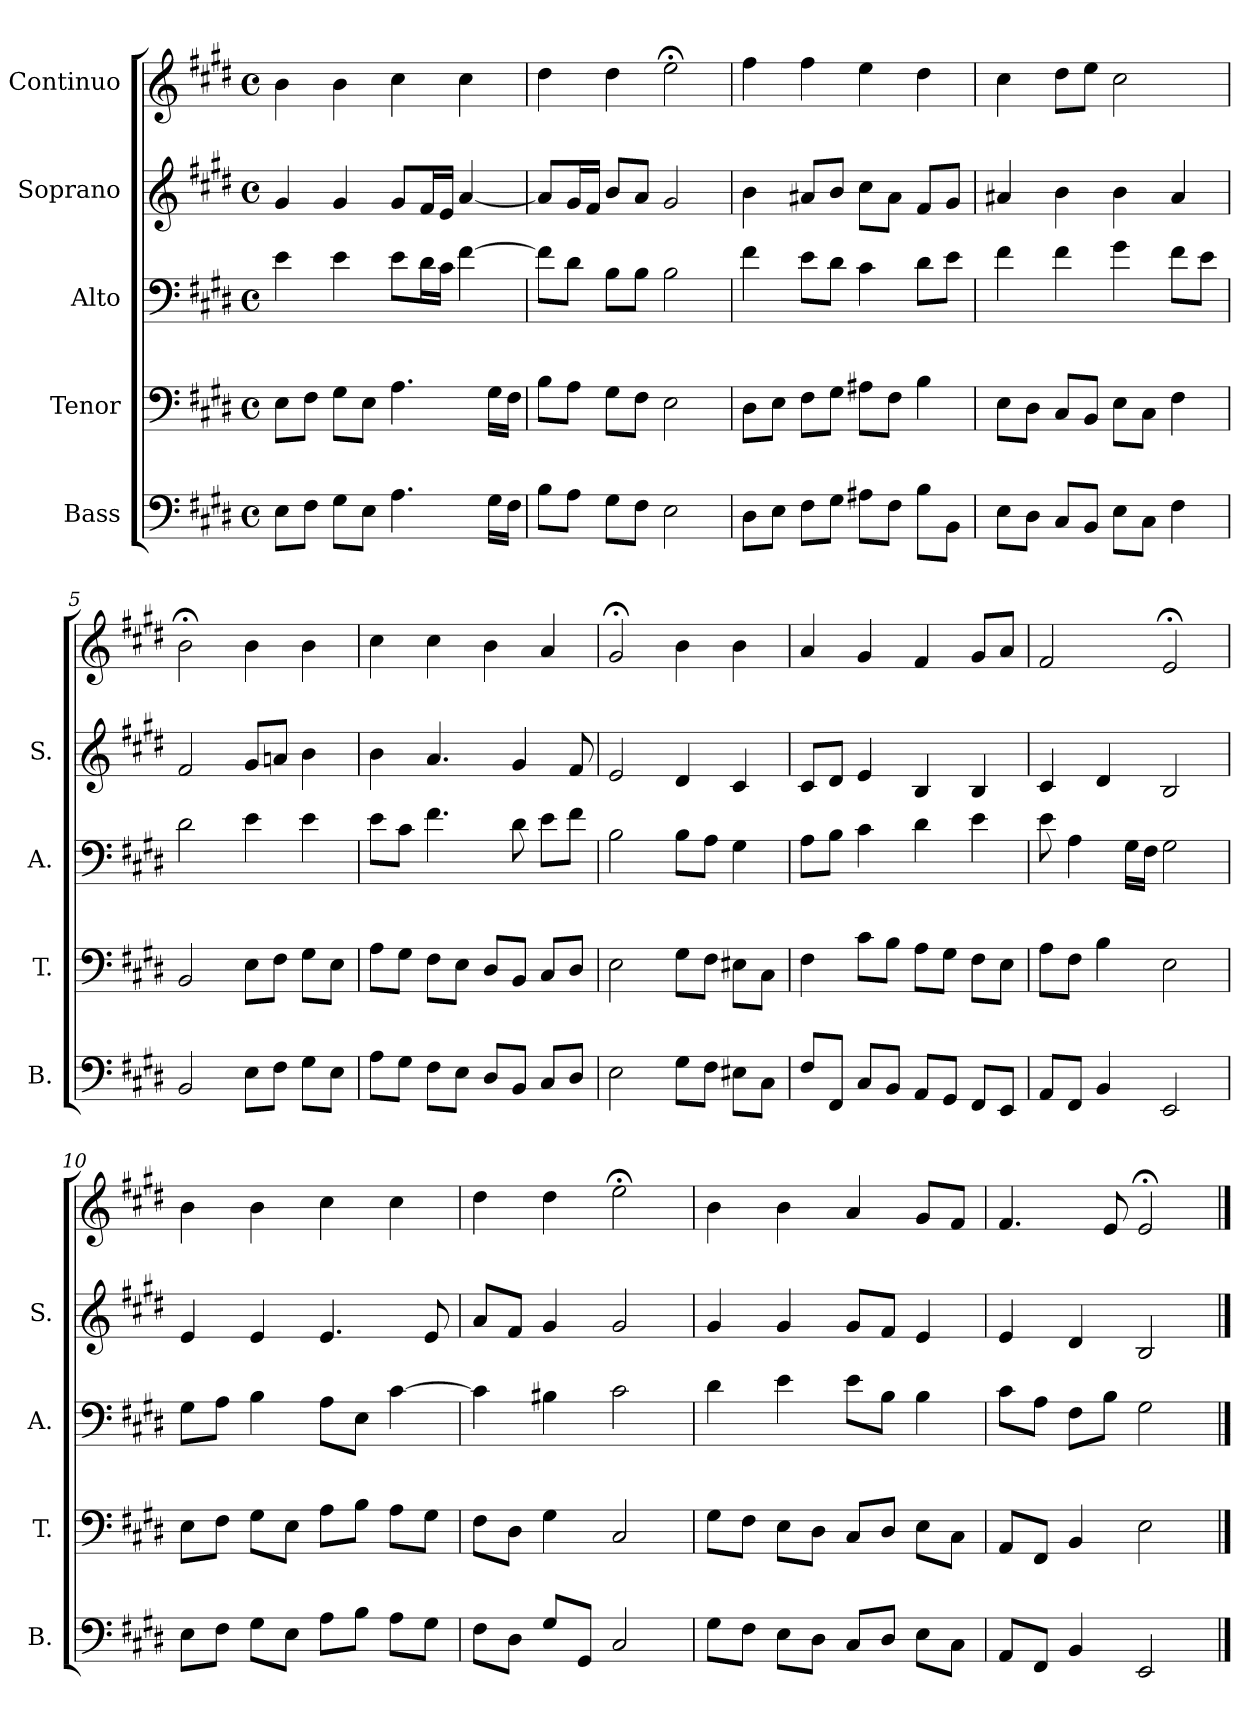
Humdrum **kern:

**kern	**kern	**kern	**kern	**kern
*part5	*part4	*part3	*part2	*part1
*staff5	*staff4	*staff3	*staff2	*staff1
*I"Bass	*I"Tenor	*I"Alto	*I"Soprano	*I"Continuo
*I'B.	*I'T.	*I'A.	*I'S.	*
*clefF4	*clefF4	*clefF4	*clefG2	*clefG2
*k[f#c#g#d#]	*k[f#c#g#d#]	*k[f#c#g#d#]	*k[f#c#g#d#]	*k[f#c#g#d#]
*E:	*E:	*E:	*E:	*E:
*M4/4	*M4/4	*M4/4	*M4/4	*M4/4
*met(c)	*met(c)	*met(c)	*met(c)	*met(c)
=1	=1	=1	=1	=1
8E\L	8E\L	4e\	4g#/	4b\
8F#\J	8F#\J	.	.	.
8G#\L	8G#\L	4e\	4g#/	4b\
8E\J	8E\J	.	.	.
4.A\	4.A\	8e\L	8g#/L	4cc#\
.	.	16d#\L	16f#/L	.
.	.	16c#\JJ	16e/JJ	.
.	.	[4f#\	[4a/	4cc#\
16G#\LL	16G#\LL	.	.	.
16F#\JJ	16F#\JJ	.	.	.
=2	=2	=2	=2	=2
8B\L	8B\L	8f#\L]	8a/L]	4dd#\
8A\J	8A\J	8d#\J	16g#/L	.
.	.	.	16f#/JJ	.
8G#\L	8G#\L	8B\L	8b/L	4dd#\
8F#\J	8F#\J	8B\J	8a/J	.
2E\	2E\	2B\	2g#/	2ee;<\
=3	=3	=3	=3	=3
8D#\L	8D#\L	4f#\	4b\	4ff#\
8E\J	8E\J	.	.	.
8F#\L	8F#\L	8e\L	8a#X/L	4ff#\
8G#\J	8G#\J	8d#\J	8b/J	.
8A#X\L	8A#X\L	4c#\	8cc#\L	4ee\
8F#\J	8F#\J	.	8a#\J	.
8B\L	4B\	8d#\L	8f#/L	4dd#\
8BB\J	.	8e\J	8g#/J	.
=4	=4	=4	=4	=4
8E\L	8E\L	4f#\	4a#X/	4cc#\
8D#\J	8D#\J	.	.	.
8C#/L	8C#/L	4f#\	4b\	8dd#\L
8BB/J	8BB/J	.	.	8ee\J
8E\L	8E\L	4g#\	4b\	2cc#\
8C#\J	8C#\J	.	.	.
4F#\	4F#\	8f#\L	4a#/	.
.	.	8e\J	.	.
!!LO:LB:g=z
=5	=5	=5	=5	=5
2BB/	2BB/	2d#\	2f#/	2b;<\
8E\L	8E\L	4e\	8g#/L	4b\
8F#\J	8F#\J	.	8an/J	.
8G#\L	8G#\L	4e\	4b\	4b\
8E\J	8E\J	.	.	.
=6	=6	=6	=6	=6
8A\L	8A\L	8e\L	4b\	4cc#\
8G#\J	8G#\J	8c#\J	.	.
8F#\L	8F#\L	4.f#\	4.a/	4cc#\
8E\J	8E\J	.	.	.
8D#/L	8D#/L	.	.	4b\
8BB/J	8BB/J	8d#\	4g#/	.
8C#/L	8C#/L	8e\L	.	4a/
8D#/J	8D#/J	8f#\J	8f#/	.
=7	=7	=7	=7	=7
2E\	2E\	2B\	2e/	2g#;</
8G#\L	8G#\L	8B\L	4d#/	4b\
8F#\J	8F#\J	8A\J	.	.
8E#X\L	8E#X\L	4G#\	4c#/	4b\
8C#\J	8C#\J	.	.	.
=8	=8	=8	=8	=8
8F#/L	4F#\	8A\L	8c#/L	4a/
8FF#/J	.	8B\J	8d#/J	.
8C#/L	8c#\L	4c#\	4e/	4g#/
8BB/J	8B\J	.	.	.
8AA/L	8A\L	4d#\	4B/	4f#/
8GG#/J	8G#\J	.	.	.
8FF#/L	8F#\L	4e\	4B/	8g#/L
8EE/J	8E\J	.	.	8a/J
!!LO:LB:g=z
=9	=9	=9	=9	=9
8AA/L	8A\L	8e\	4c#/	2f#/
8FF#/J	8F#\J	4A\	.	.
4BB/	4B\	.	4d#/	.
.	.	16G#\LL	.	.
.	.	16F#\JJ	.	.
2EE/	2E\	2G#\	2B/	2e;</
=10	=10	=10	=10	=10
8E\L	8E\L	8G#\L	4e/	4b\
8F#\J	8F#\J	8A\J	.	.
8G#\L	8G#\L	4B\	4e/	4b\
8E\J	8E\J	.	.	.
8A\L	8A\L	8A\L	4.e/	4cc#\
8B\J	8B\J	8E\J	.	.
8A\L	8A\L	[4c#\	.	4cc#\
8G#\J	8G#\J	.	8e/	.
=11	=11	=11	=11	=11
8F#\L	8F#\L	4c#\]	8a/L	4dd#\
8D#\J	8D#\J	.	8f#/J	.
8G#/L	4G#\	4B#X\	4g#/	4dd#\
8GG#/J	.	.	.	.
2C#/	2C#/	2c#\	2g#/	2ee;<\
=12	=12	=12	=12	=12
8G#\L	8G#\L	4d#\	4g#/	4b\
8F#\J	8F#\J	.	.	.
8E\L	8E\L	4e\	4g#/	4b\
8D#\J	8D#\J	.	.	.
8C#/L	8C#/L	8e\L	8g#/L	4a/
8D#/J	8D#/J	8B\J	8f#/J	.
8E\L	8E\L	4B\	4e/	8g#/L
8C#\J	8C#\J	.	.	8f#/J
=13	=13	=13	=13	=13
8AA/L	8AA/L	8c#\L	4e/	4.f#/
8FF#/J	8FF#/J	8A\J	.	.
4BB/	4BB/	8F#\L	4d#/	.
.	.	8B\J	.	8e/
2EE/	2E\	2G#\	2B/	2e;</
==	==	==	==	==
*-	*-	*-	*-	*-
